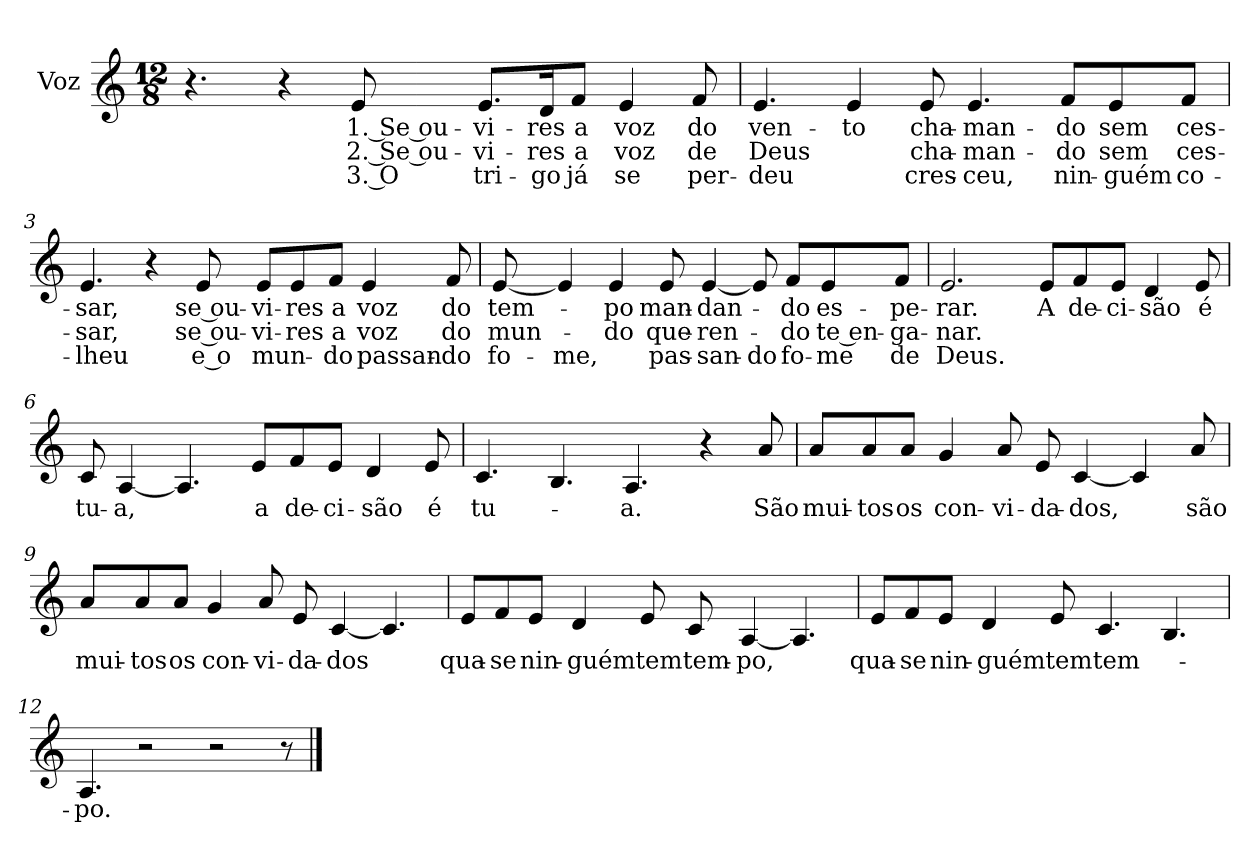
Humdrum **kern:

**kern	**text	**text	**text
*part1	*part1	*part1	*part1
*staff1	*staff1	*staff1	*staff1
*I"Voz	*	*	*
*I'Vo.	*	*	*
*clefG2	*	*	*
*k[]	*	*	*
*M12/8	*	*	*
=1	=1	=1	=1
4.r	.	.	.
4r	.	.	.
!	!LO:LY:b	!LO:LY:b	!LO:LY:b
8e/	1. Se ou-	2. Se ou-	3. O
!	!LO:LY:b	!LO:LY:b	!LO:LY:b
8.e/L	-vi-	-vi-	tri-
!	!LO:LY:b	!LO:LY:b	!LO:LY:b
16d/K	-res	-res	-go
!	!LO:LY:b	!LO:LY:b	!LO:LY:b
8f/J	a	a	já
!	!LO:LY:b	!LO:LY:b	!LO:LY:b
4e/	voz	voz	se
!	!LO:LY:b	!LO:LY:b	!LO:LY:b
8f/	do	de	per-
=2	=2	=2	=2
!	!LO:LY:b	!LO:LY:b	!LO:LY:b
4.e/	ven-	Deus	-deu
!	!LO:LY:b	!	!
4e/	-to	.	.
!	!LO:LY:b	!LO:LY:b	!LO:LY:b
8e/	cha-	cha-	cres-
!	!LO:LY:b	!LO:LY:b	!LO:LY:b
4.e/	-man-	-man-	-ceu,
!	!LO:LY:b	!LO:LY:b	!LO:LY:b
8f/L	-do	-do	nin-
!	!LO:LY:b	!LO:LY:b	!LO:LY:b
8e/	sem	sem	-guém
!	!LO:LY:b	!LO:LY:b	!LO:LY:b
8f/J	ces-	ces-	co-
!!LO:LB:g=z
=3	=3	=3	=3
!	!LO:LY:b	!LO:LY:b	!LO:LY:b
4.e/	-sar,	-sar,	-lheu
4r	.	.	.
!	!LO:LY:b	!LO:LY:b	!LO:LY:b
8e/	se ou-	se ou-	e o
!	!LO:LY:b	!LO:LY:b	!LO:LY:b
8e/L	-vi-	-vi-	mun-
!	!LO:LY:b	!LO:LY:b	!
8e/	-res	-res	.
!	!LO:LY:b	!LO:LY:b	!LO:LY:b
8f/J	a	a	-do
!	!LO:LY:b	!LO:LY:b	!LO:LY:b
4e/	voz	voz	passan-
!	!LO:LY:b	!LO:LY:b	!LO:LY:b
8f/	do	do	-do
=4	=4	=4	=4
!	!LO:LY:b	!LO:LY:b	!LO:LY:b
[8e/	tem-	mun-	-fo-
!	!	!	!LO:LY:b
4e/]	.	.	-me,
!	!LO:LY:b	!LO:LY:b	!
4e/	-po	-do	.
!	!LO:LY:b	!LO:LY:b	!LO:LY:b
8e/	man-	que-	pas-
!	!LO:LY:b	!LO:LY:b	!LO:LY:b
[4e/	-dan-	-ren-	-san-
!	!	!	!LO:LY:b
8e/]	.	.	-do
!	!LO:LY:b	!LO:LY:b	!LO:LY:b
8f/L	-do	-do	fo-
!	!LO:LY:b	!LO:LY:b	!LO:LY:b
8e/	es-	te en-	-me
!	!LO:LY:b	!LO:LY:b	!LO:LY:b
8f/J	-pe-	-ga-	de
!!LO:LB:g=z
=5	=5	=5	=5
!	!LO:LY:b	!LO:LY:b	!LO:LY:b
2.e/	-rar.	-nar.	Deus.
!	!LO:LY:b	!	!
8e/L	A	.	.
!	!LO:LY:b	!	!
8f/	de-	.	.
!	!LO:LY:b	!	!
8e/J	-ci-	.	.
!	!LO:LY:b	!	!
4d/	-são	.	.
!	!LO:LY:b	!	!
8e/	é	.	.
=6	=6	=6	=6
!	!LO:LY:b	!	!
8c/	tu-	.	.
!	!LO:LY:b	!	!
[4A/	-a,	.	.
4.A/]	.	.	.
!	!LO:LY:b	!	!
8e/L	a	.	.
!	!LO:LY:b	!	!
8f/	de-	.	.
!	!LO:LY:b	!	!
8e/J	-ci-	.	.
!	!LO:LY:b	!	!
4d/	-são	.	.
!	!LO:LY:b	!	!
8e/	é	.	.
=7	=7	=7	=7
!	!LO:LY:b	!	!
4.c/	tu-	.	.
4.B/	.	.	.
!	!LO:LY:b	!	!
4.A/	-a.	.	.
4r	.	.	.
!	!LO:LY:b	!	!
8a/	São	.	.
!!LO:LB:g=z
=8	=8	=8	=8
!	!LO:LY:b	!	!
8a/L	mui-	.	.
!	!LO:LY:b	!	!
8a/	-tos	.	.
!	!LO:LY:b	!	!
8a/J	os	.	.
!	!LO:LY:b	!	!
4g/	con-	.	.
!	!LO:LY:b	!	!
8a/	-vi-	.	.
!	!LO:LY:b	!	!
8e/	-da-	.	.
!	!LO:LY:b	!	!
[4c/	-dos,	.	.
4c/]	.	.	.
!	!LO:LY:b	!	!
8a/	são	.	.
=9	=9	=9	=9
!	!LO:LY:b	!	!
8a/L	mui-	.	.
!	!LO:LY:b	!	!
8a/	-tos	.	.
!	!LO:LY:b	!	!
8a/J	os	.	.
!	!LO:LY:b	!	!
4g/	con-	.	.
!	!LO:LY:b	!	!
8a/	-vi-	.	.
!	!LO:LY:b	!	!
8e/	-da-	.	.
!	!LO:LY:b	!	!
[4c/	-dos	.	.
4.c/]	.	.	.
!!LO:LB:g=z
=10	=10	=10	=10
!	!LO:LY:b	!	!
8e/L	qua-	.	.
!	!LO:LY:b	!	!
8f/	-se	.	.
!	!LO:LY:b	!	!
8e/J	nin-	.	.
!	!LO:LY:b	!	!
4d/	-guém	.	.
!	!LO:LY:b	!	!
8e/	tem	.	.
!	!LO:LY:b	!	!
8c/	tem-	.	.
!	!LO:LY:b	!	!
[4A/	-po,	.	.
4.A/]	.	.	.
=11	=11	=11	=11
!	!LO:LY:b	!	!
8e/L	qua-	.	.
!	!LO:LY:b	!	!
8f/	-se	.	.
!	!LO:LY:b	!	!
8e/J	nin-	.	.
!	!LO:LY:b	!	!
4d/	-guém	.	.
!	!LO:LY:b	!	!
8e/	tem	.	.
!	!LO:LY:b	!	!
4.c/	tem-	.	.
4.B/	.	.	.
=12	=12	=12	=12
!	!LO:LY:b	!	!
4.A/	-po.	.	.
2r	.	.	.
2r	.	.	.
8r	.	.	.
==	==	==	==
*-	*-	*-	*-
